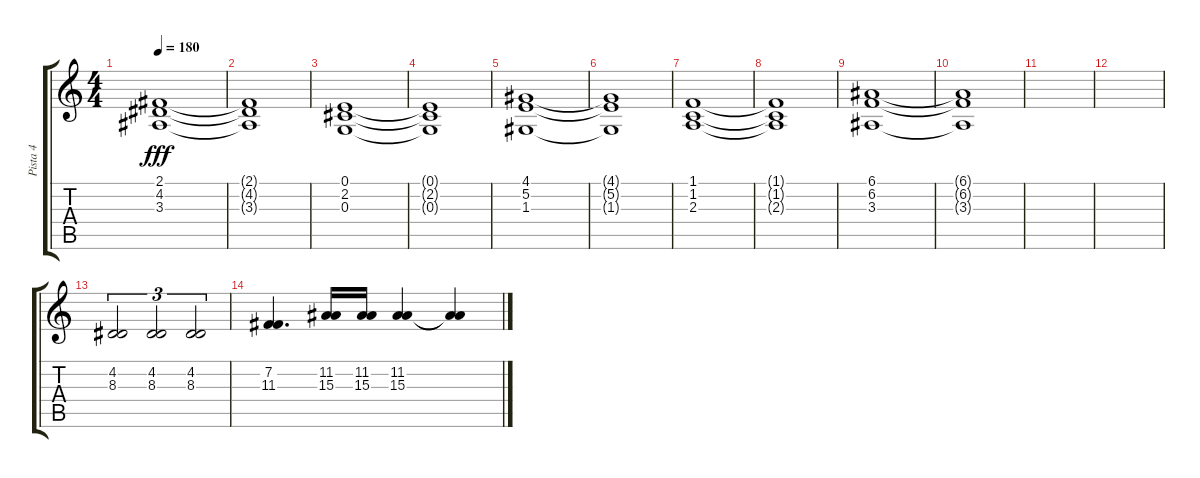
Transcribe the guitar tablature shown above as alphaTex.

\track ("Pista 4" "Pista 4") {instrument timpani}
\staff {score tabs}
\tuning (E4 B3 G3 D3 A2 E2) {hide}
\ts (4 4)
\tempo 180
\clef g2
\ks c
(2.1 4.2 3.3).1{dy fff} |
(2.1{t} 4.2{t} 3.3{t}).1 |
(0.1 2.2 0.3).1 |
(0.1{t} 2.2{t} 0.3{t}).1 |
(4.1 5.2 1.3).1 |
(4.1{t} 5.2{t} 1.3{t}).1 |
(1.1 1.2 2.3).1 |
(1.1{t} 1.2{t} 2.3{t}).1 |
(6.1 6.2 3.3).1 |
(6.1{t} 6.2{t} 3.3{t}).1 |
|
|
(4.2 8.3).2{tu (3 2) volume 16 balance 0 instrument brasssection} (4.2 8.3).2{tu (3 2)} (4.2 8.3).2{tu (3 2)} |
(7.2 11.3).4{d} (11.2 15.3).16 (11.2 15.3).16 (11.2 15.3).4 (11.2{t} 15.3{t}).4
